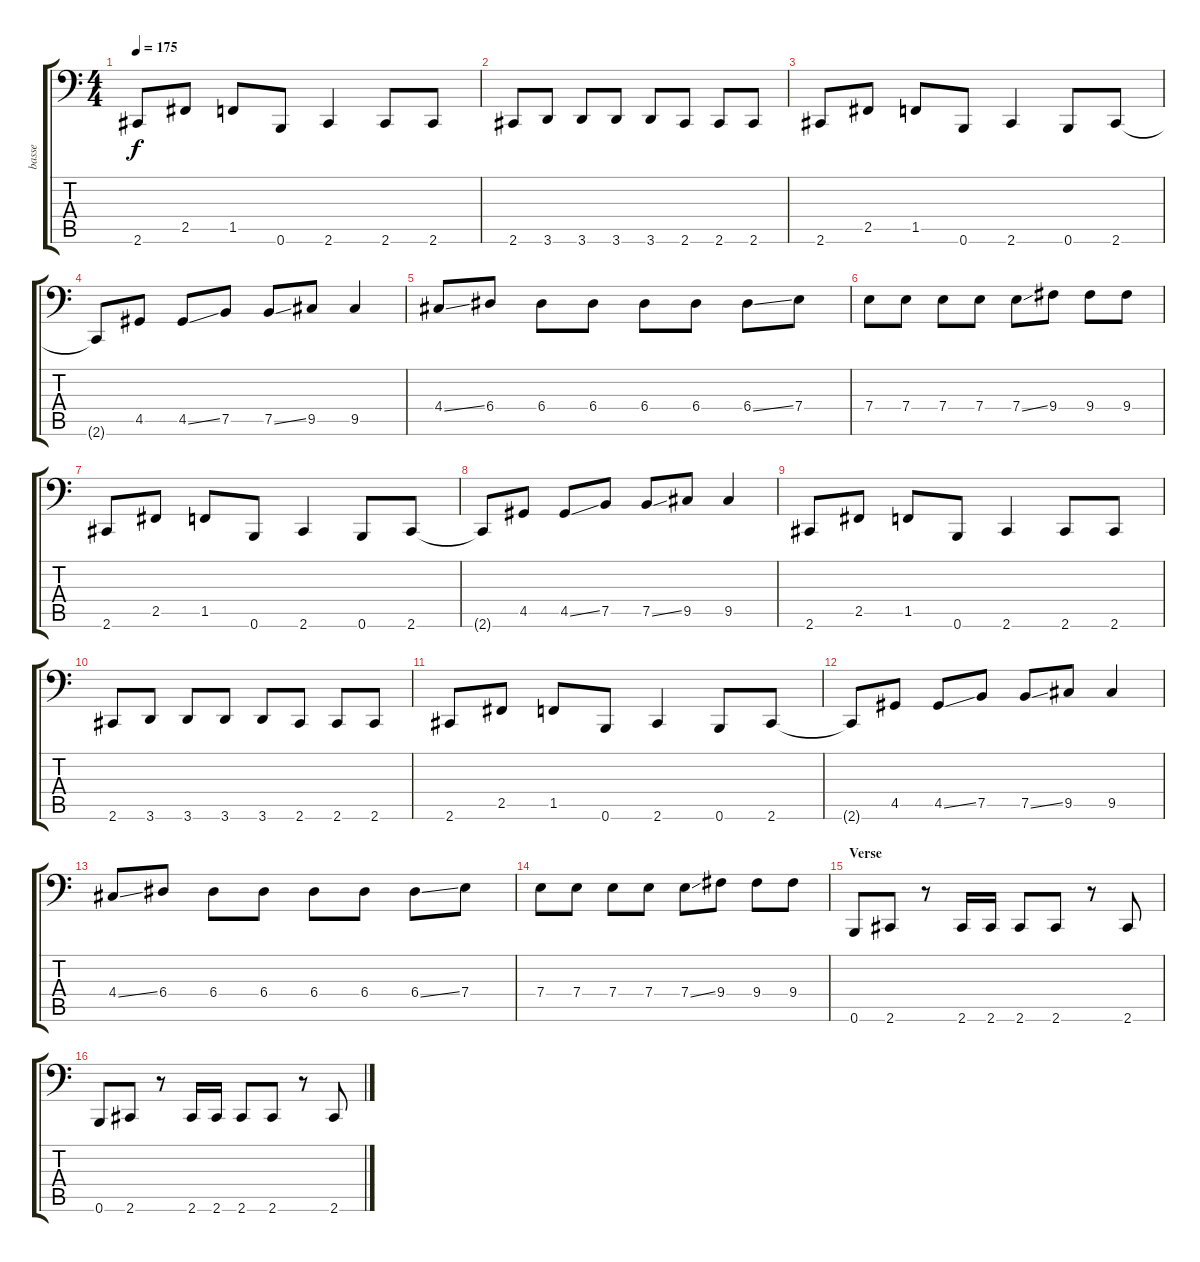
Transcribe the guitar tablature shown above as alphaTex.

\track ("basse" "basse") {instrument electricbasspick}
\staff {score tabs}
\tuning (B2 Gb2 D2 A1 E1 B0) {hide}
\ts (4 4)
\tempo 175
\clef f4
\ks c
2.6.8{dy f} 2.5.8 1.5.8 0.6.8 2.6.4 2.6.8 2.6.8 |
2.6.8 3.6.8 3.6.8 3.6.8 3.6.8 2.6.8 2.6.8 2.6.8 |
2.6.8 2.5.8 1.5.8 0.6.8 2.6.4 0.6.8 2.6.8 |
2.6{t}.8 4.5.8 4.5{ss}.8 7.5.8 7.5{ss}.8 9.5.8 9.5.4 |
4.4{ss}.8 6.4.8 6.4.8 6.4.8 6.4.8 6.4.8 6.4{ss}.8 7.4.8 |
7.4.8 7.4.8 7.4.8 7.4.8 7.4{ss}.8 9.4.8 9.4.8 9.4.8 |
2.6.8 2.5.8 1.5.8 0.6.8 2.6.4 0.6.8 2.6.8 |
2.6{t}.8 4.5.8 4.5{ss}.8 7.5.8 7.5{ss}.8 9.5.8 9.5.4 |
2.6.8 2.5.8 1.5.8 0.6.8 2.6.4 2.6.8 2.6.8 |
2.6.8 3.6.8 3.6.8 3.6.8 3.6.8 2.6.8 2.6.8 2.6.8 |
2.6.8 2.5.8 1.5.8 0.6.8 2.6.4 0.6.8 2.6.8 |
2.6{t}.8 4.5.8 4.5{ss}.8 7.5.8 7.5{ss}.8 9.5.8 9.5.4 |
4.4{ss}.8 6.4.8 6.4.8 6.4.8 6.4.8 6.4.8 6.4{ss}.8 7.4.8 |
7.4.8 7.4.8 7.4.8 7.4.8 7.4{ss}.8 9.4.8 9.4.8 9.4.8 |
\section ("" "Verse")
0.6.8 2.6.8 r.8 2.6.16 2.6.16 2.6.8 2.6.8 r.8 2.6.8 |
0.6.8 2.6.8 r.8 2.6.16 2.6.16 2.6.8 2.6.8 r.8 2.6.8
